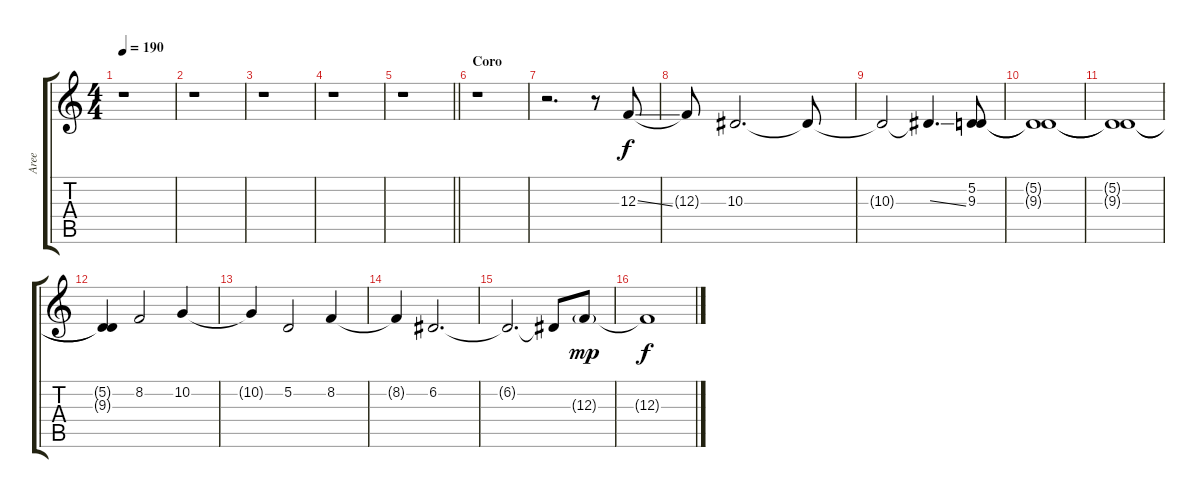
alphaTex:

\track ("Aree" "Aree") {instrument violin}
\staff {score tabs}
\tuning (D4 A3 F3 C3 G2 C2) {hide}
\ts (4 4)
\tempo 190
\clef g2
\ks c
r.1{dy f} |
r.1 |
r.1 |
r.1 |
\barLineRight lightlight
r.1 |
\section ("" "Coro")
r.1 |
r.2{d} r.8 12.3{ss}.8 |
12.3{t}.8 10.3.2{d} 10.3{t}.8 |
10.3{t}.2 10.3{ss t}.4{d} (5.2 9.3).8 |
(5.2{t} 9.3{t}).1 |
(5.2{t} 9.3{t}).1 |
(5.2{t} 9.3{t}).4 8.2.2 10.2.4 |
10.2{t}.4 5.2.2 8.2.4 |
8.2{t}.4 6.2.2{d} |
6.2{t}.2{d} 6.2{t}.8 12.3{g}.8{dy mp} |
12.3{t}.1{dy f}
